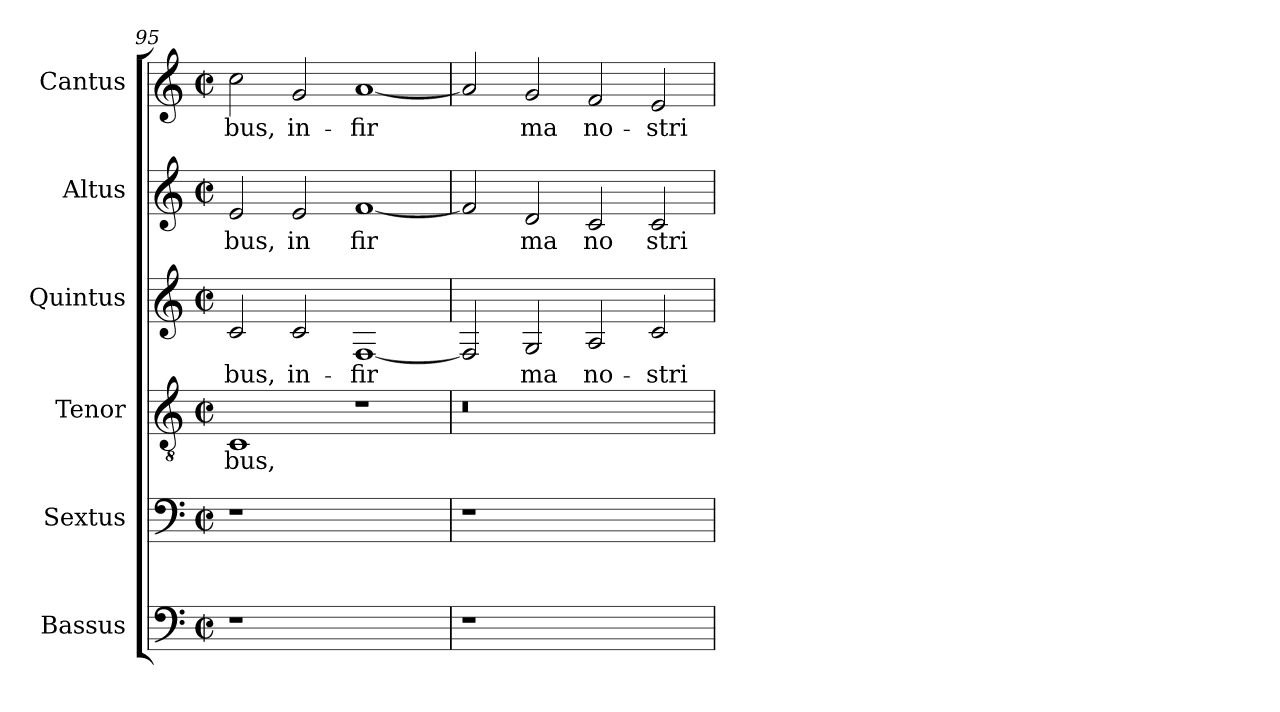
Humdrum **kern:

**kern	**kern	**kern	**text	**kern	**text	**kern	**text	**kern	**text
*part6	*part5	*part4	*part4	*part3	*part3	*part2	*part2	*part1	*part1
*staff6	*staff5	*staff4	*staff4	*staff3	*staff3	*staff2	*staff2	*staff1	*staff1
*I"Bassus	*I"Sextus	*I"Tenor	*	*I"Quintus	*	*I"Altus	*	*I"Cantus	*
*I'Bassus	*I'Sextus	*I'Tenor	*	*I'Quintus	*	*I'Altus	*	*I'Cantus	*
*clefF4	*clefF4	*clefGv2	*	*clefG2	*	*clefG2	*	*clefG2	*
*k[]	*k[]	*k[]	*	*k[]	*	*k[]	*	*k[]	*
*C:	*C:	*C:	*	*C:	*	*C:	*	*C:	*
*M2/2	*M2/2	*M2/2	*	*M2/2	*	*M2/2	*	*M2/2	*
*met(c|)	*met(c|)	*met(c|)	*	*met(c|)	*	*met(c|)	*	*met(c|)	*
=95	=95	=95	=95	=95	=95	=95	=95	=95	=95
!	!	!	!LO:LY:b:cj	!	!LO:LY:b:cj	!	!LO:LY:b:cj	!	!LO:LY:b:cj
1r	1r	1C	-bus,	2c/	-bus,	2e/	bus,	2cc\	-bus,
!	!	!	!	!	!LO:LY:b:cj	!	!LO:LY:b:cj	!	!LO:LY:b:cj
.	.	.	.	2c/	in-	2e/	in	2g/	in-
!	!	!	!	!	!LO:LY:b:cj	!	!LO:LY:b:cj	!	!LO:LY:b:cj
1ryy	1ryy	1r	.	[<1F	-fir-	[<1f	fir	[<1a	-fir-
=96	=96	=96	=96	=96	=96	=96	=96	=96	=96
!	!	!	!	!	!LO:LY:b:cj	!	!LO:LY:b:cj	!	!LO:LY:b:cj
1r	1r	0r	.	2F/]	--	2f/]	.	2a/]	--
!	!	!	!	!	!LO:LY:b:cj	!	!LO:LY:b:cj	!	!LO:LY:b:cj
.	.	.	.	2G/	-ma	2d/	ma	2g/	-ma
!	!	!	!	!	!LO:LY:b:cj	!	!LO:LY:b:cj	!	!LO:LY:b:cj
1ryy	1ryy	.	.	2A/	no-	2c/	no	2f/	no-
!	!	!	!	!	!LO:LY:b:cj	!	!LO:LY:b:cj	!	!LO:LY:b:cj
.	.	.	.	2c/	-stri	2c/	stri	2e/	-stri
=	=	=	=	=	=	=	=	=	=
*-	*-	*-	*-	*-	*-	*-	*-	*-	*-
